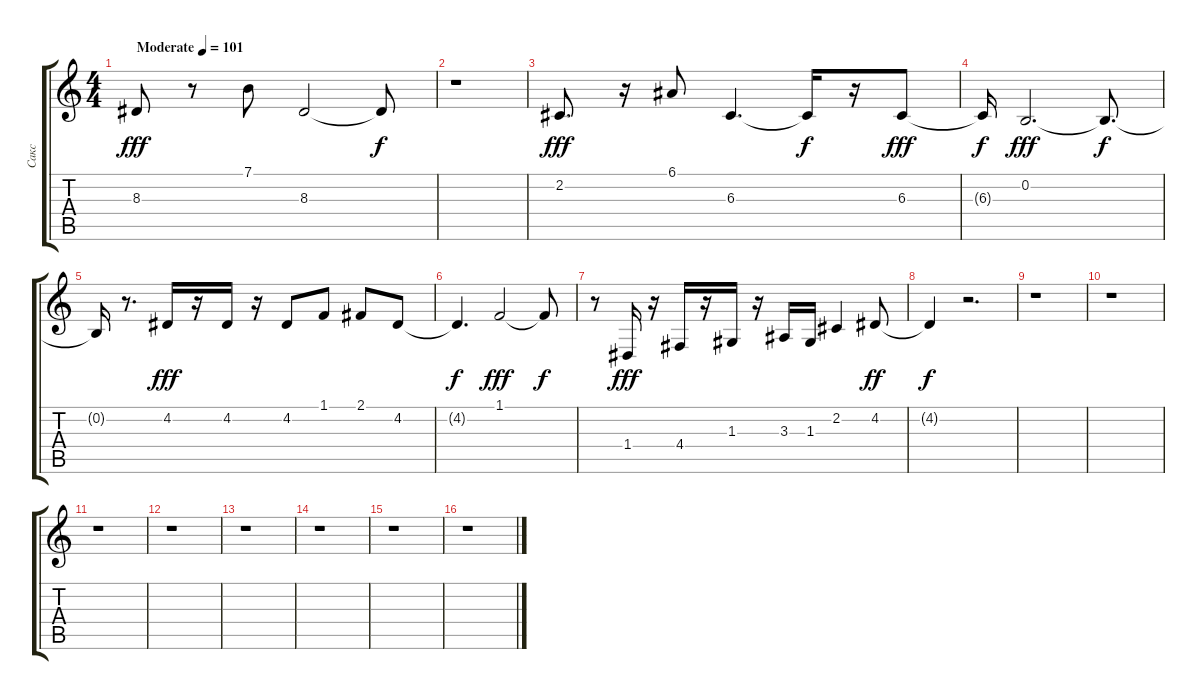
\track ("Сакс" "Сакс") {instrument altosax}
\staff {score tabs}
\tuning (E4 B3 G3 D3 A2 E2) {hide}
\ts (4 4)
\tempo (101 "Moderate")
\clef g2
\ks c
8.3.8{dy fff instrument altosax} r.8 7.1.8 8.3.2 8.3{t}.8{dy f} |
r.1 |
2.2.8{d dy fff} r.16 6.1.8 6.3.4{d} 6.3{t}.16{dy f} r.16 6.3.8{dy fff} |
6.3{t}.16{dy f} 0.2.2{d dy fff} 0.2{t}.8{d dy f} |
0.2{t}.16 r.8{d} 4.2.16{dy fff} r.16 4.2.16 r.16 4.2.8 1.1.8 2.1.8 4.2.8 |
4.2{t}.4{d dy f} 1.1.2{dy fff} 1.1{t}.8{dy f} |
r.8 1.4.16{dy fff} r.16 4.4.16 r.16 1.3.16 r.16 3.3.16 1.3.16 2.2.4 4.2.8{dy ff} |
4.2{t}.4{dy f} r.2{d} |
r.1 |
r.1 |
r.1 |
r.1 |
r.1 |
r.1 |
r.1 |
r.1
